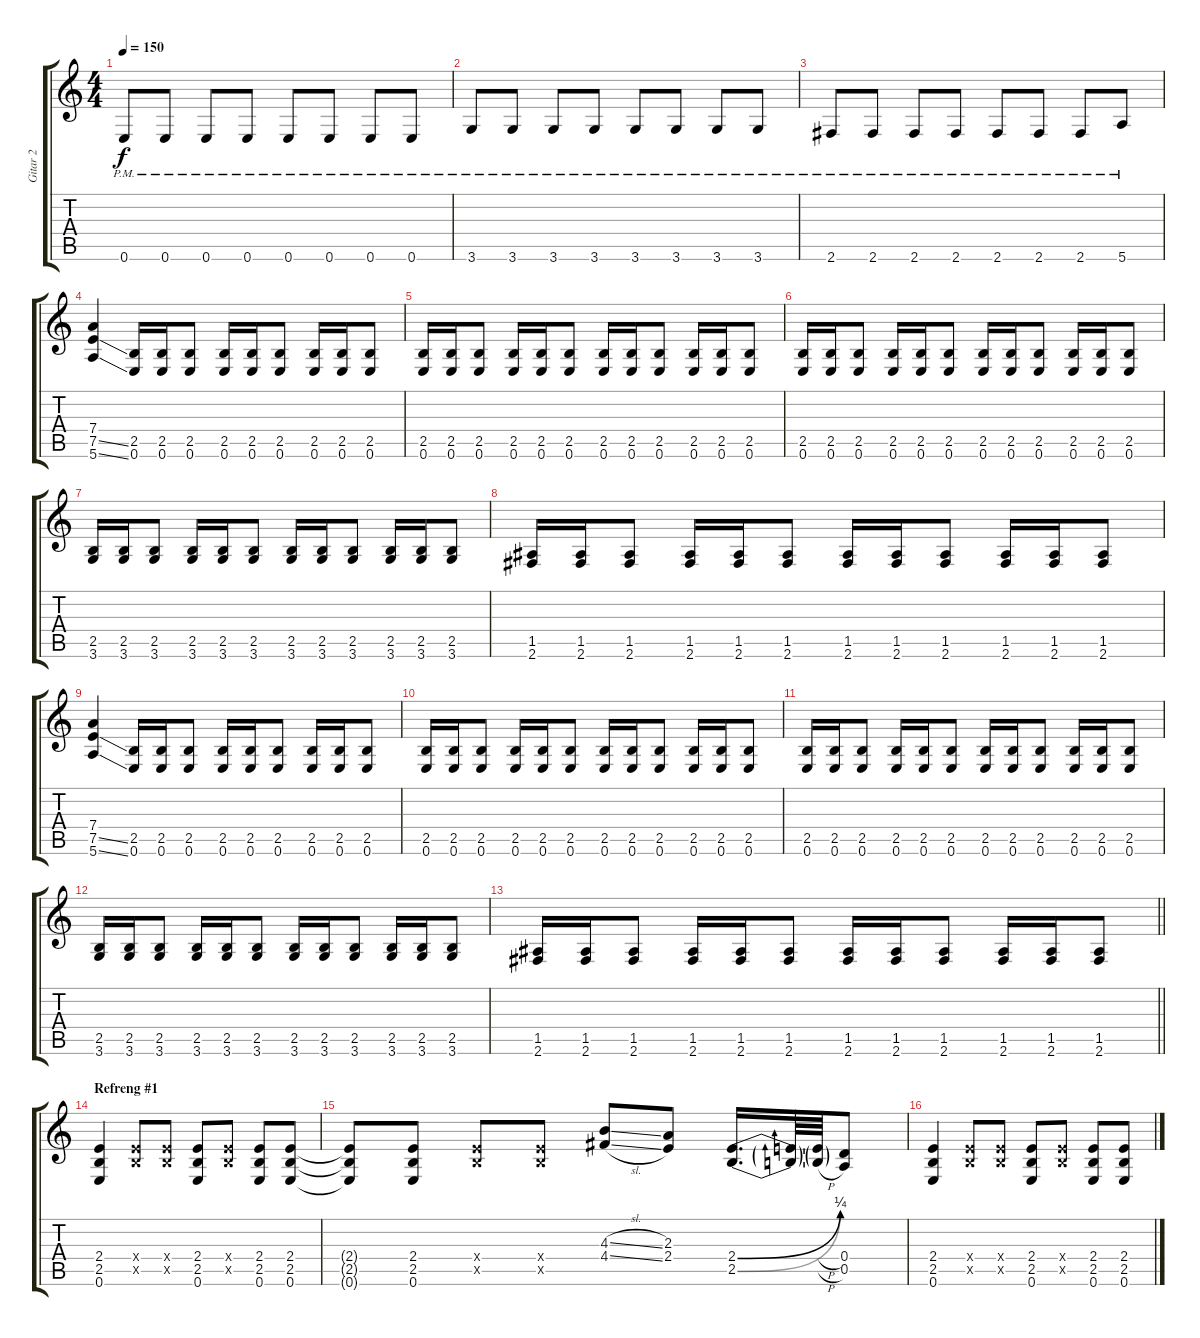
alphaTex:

\track ("Gitar 2" "Gitar 2") {instrument overdrivenguitar}
\staff {score tabs}
\tuning (E4 B3 G3 D3 A2 E2) {hide}
\ts (4 4)
\tempo 150
\clef g2
\ks c
0.6{pm}.8{dy f} 0.6{pm}.8 0.6{pm}.8 0.6{pm}.8 0.6{pm}.8 0.6{pm}.8 0.6{pm}.8 0.6{pm}.8 |
3.6{pm}.8 3.6{pm}.8 3.6{pm}.8 3.6{pm}.8 3.6{pm}.8 3.6{pm}.8 3.6{pm}.8 3.6{pm}.8 |
2.6{pm}.8 2.6{pm}.8 2.6{pm}.8 2.6{pm}.8 2.6{pm}.8 2.6{pm}.8 2.6{pm}.8 5.6{pm}.8 |
(7.4 7.5{ss} 5.6{ss}).4 (2.5 0.6).16 (2.5 0.6).16 (2.5 0.6).8 (2.5 0.6).16 (2.5 0.6).16 (2.5 0.6).8 (2.5 0.6).16 (2.5 0.6).16 (2.5 0.6).8 |
(2.5 0.6).16 (2.5 0.6).16 (2.5 0.6).8 (2.5 0.6).16 (2.5 0.6).16 (2.5 0.6).8 (2.5 0.6).16 (2.5 0.6).16 (2.5 0.6).8 (2.5 0.6).16 (2.5 0.6).16 (2.5 0.6).8 |
(2.5 0.6).16 (2.5 0.6).16 (2.5 0.6).8 (2.5 0.6).16 (2.5 0.6).16 (2.5 0.6).8 (2.5 0.6).16 (2.5 0.6).16 (2.5 0.6).8 (2.5 0.6).16 (2.5 0.6).16 (2.5 0.6).8 |
(2.5 3.6).16 (2.5 3.6).16 (2.5 3.6).8 (2.5 3.6).16 (2.5 3.6).16 (2.5 3.6).8 (2.5 3.6).16 (2.5 3.6).16 (2.5 3.6).8 (2.5 3.6).16 (2.5 3.6).16 (2.5 3.6).8 |
(1.5 2.6).16 (1.5 2.6).16 (1.5 2.6).8 (1.5 2.6).16 (1.5 2.6).16 (1.5 2.6).8 (1.5 2.6).16 (1.5 2.6).16 (1.5 2.6).8 (1.5 2.6).16 (1.5 2.6).16 (1.5 2.6).8 |
(7.4 7.5{ss} 5.6{ss}).4 (2.5 0.6).16 (2.5 0.6).16 (2.5 0.6).8 (2.5 0.6).16 (2.5 0.6).16 (2.5 0.6).8 (2.5 0.6).16 (2.5 0.6).16 (2.5 0.6).8 |
(2.5 0.6).16 (2.5 0.6).16 (2.5 0.6).8 (2.5 0.6).16 (2.5 0.6).16 (2.5 0.6).8 (2.5 0.6).16 (2.5 0.6).16 (2.5 0.6).8 (2.5 0.6).16 (2.5 0.6).16 (2.5 0.6).8 |
(2.5 0.6).16 (2.5 0.6).16 (2.5 0.6).8 (2.5 0.6).16 (2.5 0.6).16 (2.5 0.6).8 (2.5 0.6).16 (2.5 0.6).16 (2.5 0.6).8 (2.5 0.6).16 (2.5 0.6).16 (2.5 0.6).8 |
(2.5 3.6).16 (2.5 3.6).16 (2.5 3.6).8 (2.5 3.6).16 (2.5 3.6).16 (2.5 3.6).8 (2.5 3.6).16 (2.5 3.6).16 (2.5 3.6).8 (2.5 3.6).16 (2.5 3.6).16 (2.5 3.6).8 |
\barLineRight lightlight
(1.5 2.6).16 (1.5 2.6).16 (1.5 2.6).8 (1.5 2.6).16 (1.5 2.6).16 (1.5 2.6).8 (1.5 2.6).16 (1.5 2.6).16 (1.5 2.6).8 (1.5 2.6).16 (1.5 2.6).16 (1.5 2.6).8 |
\section ("" "Refreng #1")
(2.4 2.5 0.6).4 (2.4{x} 2.5{x}).8 (2.4{x} 2.5{x}).8 (2.4 2.5 0.6).8 (2.4{x} 2.5{x}).8 (2.4 2.5 0.6).8 (2.4 2.5 0.6).8 |
(2.4{t} 2.5{t} 0.6{t}).8 (2.4 2.5 0.6).8 (2.4{x} 2.5{x}).8 (2.4{x} 2.5{x}).8 (4.3{sl} 4.4{sl}).8 (2.3 2.4).8 (2.4{be (bend 0 0 60 1)} 2.5{be (bend 0 0 60 1)}).16{d} (2.4{t} 2.5{t}).64 (2.4{h t} 2.5{h t}).64 (0.4 0.5).8 |
(2.4 2.5 0.6).4 (2.4{x} 2.5{x}).8 (2.4{x} 2.5{x}).8 (2.4 2.5 0.6).8 (2.4{x} 2.5{x}).8 (2.4 2.5 0.6).8 (2.4 2.5 0.6).8
